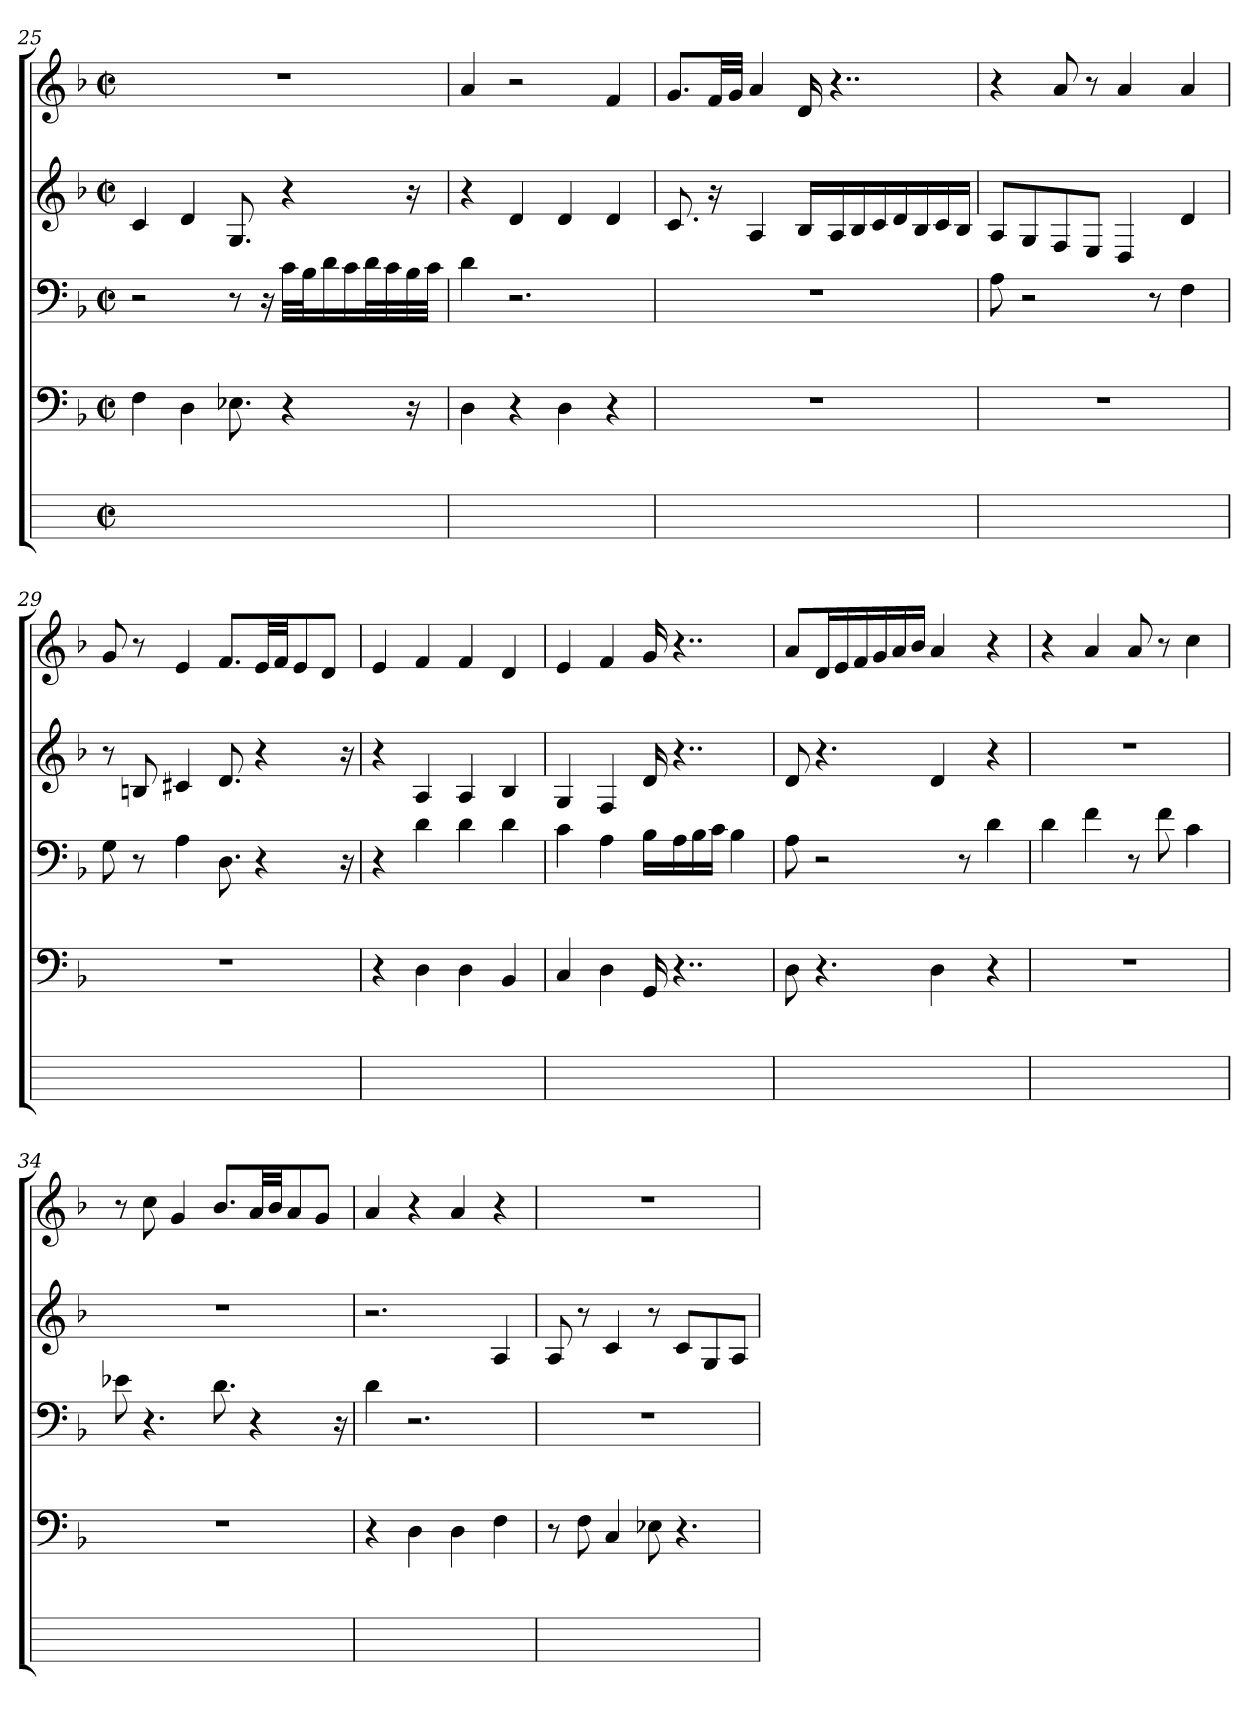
**kern	**kern	**kern	**kern	**kern
*part5	*part4	*part3	*part2	*part1
*staff5	*staff4	*staff3	*staff2	*staff1
*	*clefF4	*clefF4	*clefG2	*clefG2
*	*k[b-]	*k[b-]	*k[b-]	*k[b-]
*	*F:	*F:	*F:	*F:
*M2/2	*M2/2	*M2/2	*M2/2	*M2/2
*met(c|)	*met(c|)	*met(c|)	*met(c|)	*met(c|)
=25	=25	=25	=25	=25
1ryy	4F	2r	4c	1r
.	4D	.	4d	.
.	8.E-Xi	8r	8.G	.
.	.	16r	.	.
.	4r	32cjLLL	4r	.
.	.	32B-jJ	.	.
.	.	16dj	.	.
.	.	16cj	.	.
.	.	32djL	.	.
.	.	32cj	.	.
.	16r	32B-j	16r	.
.	.	32cjJJJ	.	.
=26	=26	=26	=26	=26
1ryy	4D	4dZ	4r	4a
.	4r	2.r	4d	2r
.	4DV	.	4d	.
.	4r	.	4d	4f
=27	=27	=27	=27	=27
1ryy	1r	1r	8.c	8.gL
.	.	.	16r	32fjLL
.	.	.	.	32gjJJJ
.	.	.	4A	4a
.	.	.	16B-LL	16d
.	.	.	16Aj	4..r
.	.	.	16B-j	.
.	.	.	16cj	.
.	.	.	16dj	.
.	.	.	16B-j	.
.	.	.	16cj	.
.	.	.	16B-jJJ	.
=28	=28	=28	=28	=28
1ryy	1r	8A	8AL	4r
.	.	2r	8G	.
.	.	.	8F	8a
.	.	.	8EJ	8r
.	.	.	4D	4a
.	.	8r	.	.
.	.	4F	4d	4a
=29	=29	=29	=29	=29
1ryy	1r	8G	8r	8g
.	.	8r	8Bni	8r
.	.	4A	4c#Xi	4e
.	.	8.D	8.d	8.fL
.	.	4r	4r	32ejLL
.	.	.	.	32fjJJ
.	.	.	.	8ej
.	.	.	.	8djJ
.	.	16r	16r	.
=30	=30	=30	=30	=30
1ryy	4r	4r	4r	4e
.	4D	4d	4A	4f
.	4D	4d	4A	4f
.	4BB-	4d	4B-	4d
=31	=31	=31	=31	=31
1ryy	4C	4c	4G	4e
.	4D	4A	4F	4f
.	16GG	16B-LL	16d	16g
.	4..r	16Aj	4..r	4..r
.	.	16B-j	.	.
.	.	16cjJJ	.	.
.	.	4B-V	.	.
=32	=32	=32	=32	=32
1ryy	8D	8A	8dV	8aL
.	4.r	2r	4.r	16djL
.	.	.	.	16ej
.	.	.	.	16fj
.	.	.	.	16gj
.	.	.	.	16aj
.	.	.	.	16b-jJJ
.	4DV	.	4d	4aV
.	.	8r	.	.
.	4r	4d	4r	4r
=33	=33	=33	=33	=33
1ryy	1r	4d	1r	4r
.	.	4f	.	4a
.	.	8r	.	8a
.	.	8f	.	8r
.	.	4c	.	4cc
=34	=34	=34	=34	=34
1ryy	1r	8e-X	1r	8r
.	.	4.r	.	8cc
.	.	.	.	4g
.	.	8.d	.	8.b-L
.	.	4r	.	32ajLL
.	.	.	.	32b-jJJ
.	.	.	.	8aj
.	.	.	.	8gjJ
.	.	16r	.	.
=35	=35	=35	=35	=35
1ryy	4r	4dV	2.r	4a
.	4D	2.r	.	4r
.	4D	.	.	4aV
.	4F	.	4A	4r
=36	=36	=36	=36	=36
1ryy	8r	1r	8A	1r
.	8F	.	8r	.
.	4C	.	4c	.
.	8E-X	.	8r	.
.	4.r	.	8cL	.
.	.	.	8G	.
.	.	.	8AjJ	.
=	=	=	=	=
*-	*-	*-	*-	*-
